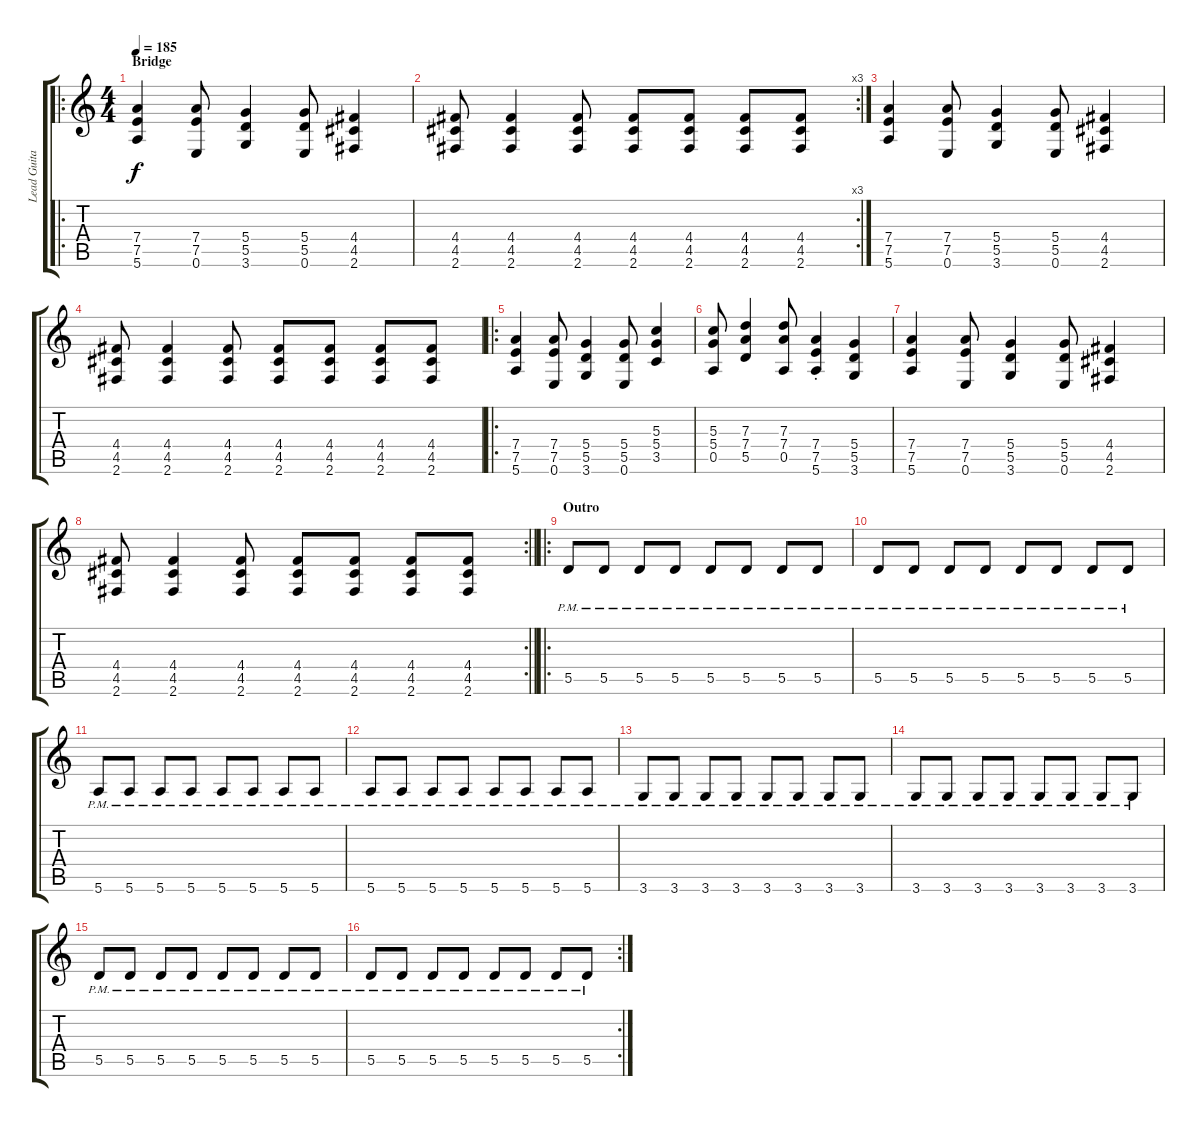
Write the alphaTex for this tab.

\track ("Lead Guitar" "Lead Guita") {instrument distortionguitar}
\staff {score tabs}
\tuning (E4 B3 G3 D3 A2 E2) {hide}
\ro
\ts (4 4)
\section ("" "Bridge")
\tempo 185
\clef g2
\ks c
(7.4 7.5 5.6).4{dy f} (7.4 7.5 0.6).8 (5.4 5.5 3.6).4 (5.4 5.5 0.6).8 (4.4 4.5 2.6).4 |
\rc 3
(4.4 4.5 2.6).8 (4.4 4.5 2.6).4 (4.4 4.5 2.6).8 (4.4 4.5 2.6).8 (4.4 4.5 2.6).8 (4.4 4.5 2.6).8 (4.4 4.5 2.6).8 |
(7.4 7.5 5.6).4 (7.4 7.5 0.6).8 (5.4 5.5 3.6).4 (5.4 5.5 0.6).8 (4.4 4.5 2.6).4 |
(4.4 4.5 2.6).8 (4.4 4.5 2.6).4 (4.4 4.5 2.6).8 (4.4 4.5 2.6).8 (4.4 4.5 2.6).8 (4.4 4.5 2.6).8 (4.4 4.5 2.6).8 |
\ro
(7.4 7.5 5.6).4 (7.4 7.5 0.6).8 (5.4 5.5 3.6).4 (5.4 5.5 0.6).8 (5.3 5.4 3.5).4 |
(5.3 5.4 0.5).8 (7.3 7.4 5.5).4 (7.3 7.4 0.5).8 (7.4{st} 7.5{st} 5.6{st}).4 (5.4 5.5 3.6).4 |
(7.4 7.5 5.6).4 (7.4 7.5 0.6).8 (5.4 5.5 3.6).4 (5.4 5.5 0.6).8 (4.4 4.5 2.6).4 |
\rc 2
\barLineRight lightlight
(4.4 4.5 2.6).8 (4.4 4.5 2.6).4 (4.4 4.5 2.6).8 (4.4 4.5 2.6).8 (4.4 4.5 2.6).8 (4.4 4.5 2.6).8 (4.4 4.5 2.6).8 |
\ro
\section ("" "Outro")
5.5{pm}.8 5.5{pm}.8 5.5{pm}.8 5.5{pm}.8 5.5{pm}.8 5.5{pm}.8 5.5{pm}.8 5.5{pm}.8 |
5.5{pm}.8 5.5{pm}.8 5.5{pm}.8 5.5{pm}.8 5.5{pm}.8 5.5{pm}.8 5.5{pm}.8 5.5{pm}.8 |
5.6{pm}.8 5.6{pm}.8 5.6{pm}.8 5.6{pm}.8 5.6{pm}.8 5.6{pm}.8 5.6{pm}.8 5.6{pm}.8 |
5.6{pm}.8 5.6{pm}.8 5.6{pm}.8 5.6{pm}.8 5.6{pm}.8 5.6{pm}.8 5.6{pm}.8 5.6{pm}.8 |
3.6{pm}.8 3.6{pm}.8 3.6{pm}.8 3.6{pm}.8 3.6{pm}.8 3.6{pm}.8 3.6{pm}.8 3.6{pm}.8 |
3.6{pm}.8 3.6{pm}.8 3.6{pm}.8 3.6{pm}.8 3.6{pm}.8 3.6{pm}.8 3.6{pm}.8 3.6{pm}.8 |
5.5{pm}.8 5.5{pm}.8 5.5{pm}.8 5.5{pm}.8 5.5{pm}.8 5.5{pm}.8 5.5{pm}.8 5.5{pm}.8 |
\rc 2
5.5{pm}.8 5.5{pm}.8 5.5{pm}.8 5.5{pm}.8 5.5{pm}.8 5.5{pm}.8 5.5{pm}.8 5.5{pm}.8
